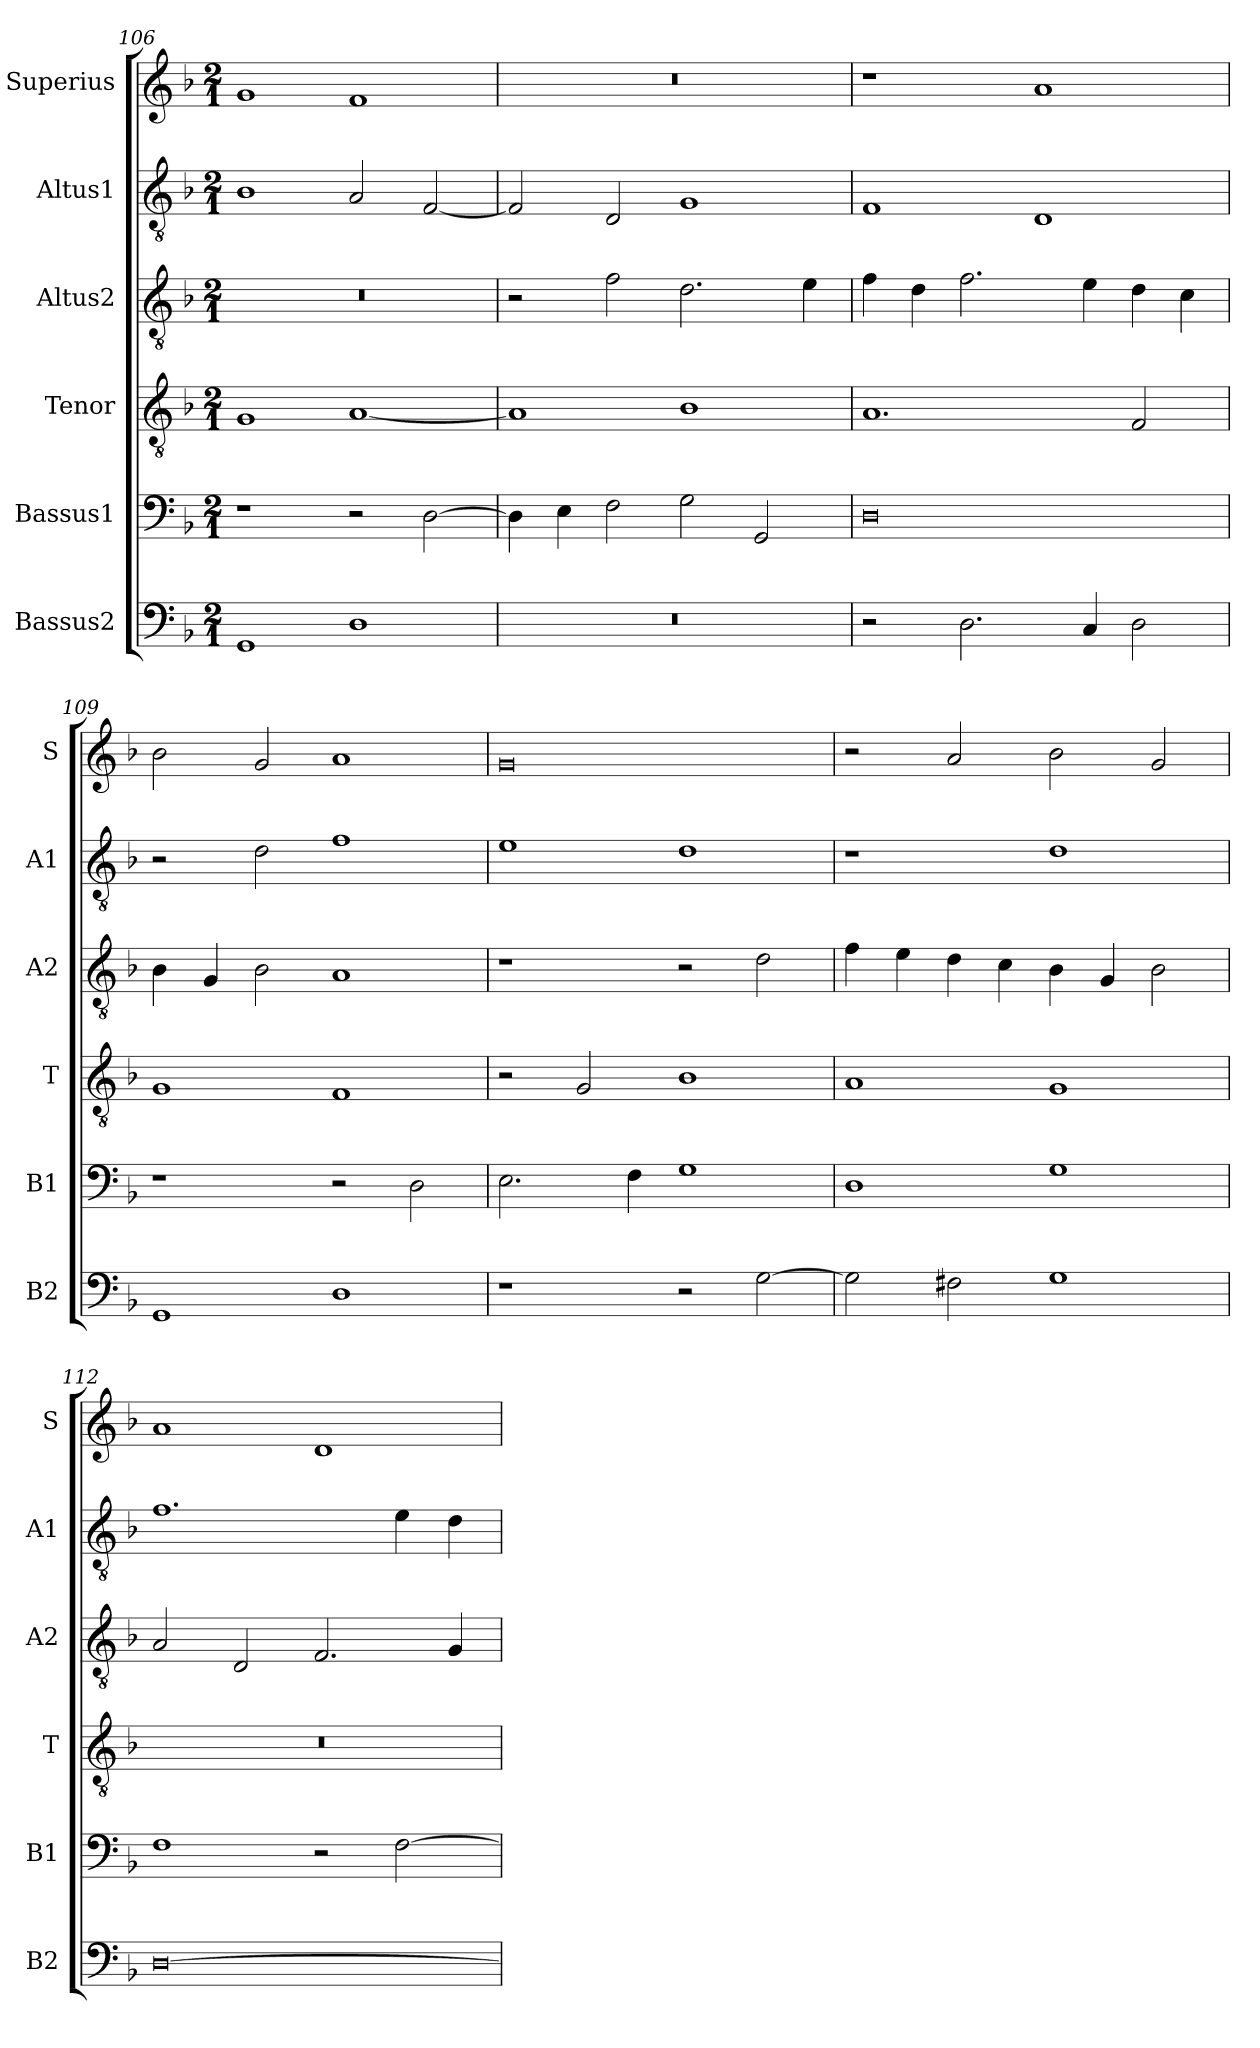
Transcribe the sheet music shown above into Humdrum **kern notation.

**kern	**kern	**kern	**kern	**kern	**kern
*part6	*part5	*part4	*part3	*part2	*part1
*staff6	*staff5	*staff4	*staff3	*staff2	*staff1
*I"Bassus2	*I"Bassus1	*I"Tenor	*I"Altus2	*I"Altus1	*I"Superius
*I'B2	*I'B1	*I'T	*I'A2	*I'A1	*I'S
*clefF4	*clefF4	*clefGv2	*clefGv2	*clefGv2	*clefG2
*k[b-]	*k[b-]	*k[b-]	*k[b-]	*k[b-]	*k[b-]
*M2/1	*M2/1	*M2/1	*M2/1	*M2/1	*M2/1
=106	=106	=106	=106	=106	=106
1GG	1r	1G	0r	1B-	1g
1D	2r	[1A	.	2A/	1f
.	[2D\	.	.	[2F/	.
=107	=107	=107	=107	=107	=107
0r	4D\]	1A]	2r	2F/]	0r
.	4E\	.	.	.	.
.	2F\	.	2f\	2D/	.
.	2G\	1B-	2.d\	1G	.
.	2GG/	.	.	.	.
.	.	.	4e\	.	.
=108	=108	=108	=108	=108	=108
2r	0D	1.A	4f\	1F	1r
.	.	.	4d\	.	.
2.D\	.	.	2.f\	.	.
.	.	.	.	1D	1a
4C/	.	.	4e\	.	.
2D\	.	2F/	4d\	.	.
.	.	.	4c\	.	.
=109	=109	=109	=109	=109	=109
1GG	1r	1G	4B-\	2r	2b-\
.	.	.	4G/	.	.
.	.	.	2B-\	2d\	2g/
1D	2r	1F	1A	1f	1a
.	2D\	.	.	.	.
=110	=110	=110	=110	=110	=110
1r	2.E\	2r	1r	1e	0g
.	.	2G/	.	.	.
.	4F\	.	.	.	.
2r	1G	1B-	2r	1d	.
[2G\	.	.	2d\	.	.
=111	=111	=111	=111	=111	=111
2G\]	1D	1A	4f\	1r	2r
.	.	.	4e\	.	.
2F#X\	.	.	4d\	.	2a/
.	.	.	4c\	.	.
1G	1G	1G	4B-\	1d	2b-\
.	.	.	4G/	.	.
.	.	.	2B-\	.	2g/
=112	=112	=112	=112	=112	=112
[0D	1F	0r	2A/	1.f	1a
.	.	.	2D/	.	.
.	2r	.	2.F/	.	1d
.	[2F\	.	.	4e\	.
.	.	.	4G/	4d\	.
=	=	=	=	=	=
*-	*-	*-	*-	*-	*-
